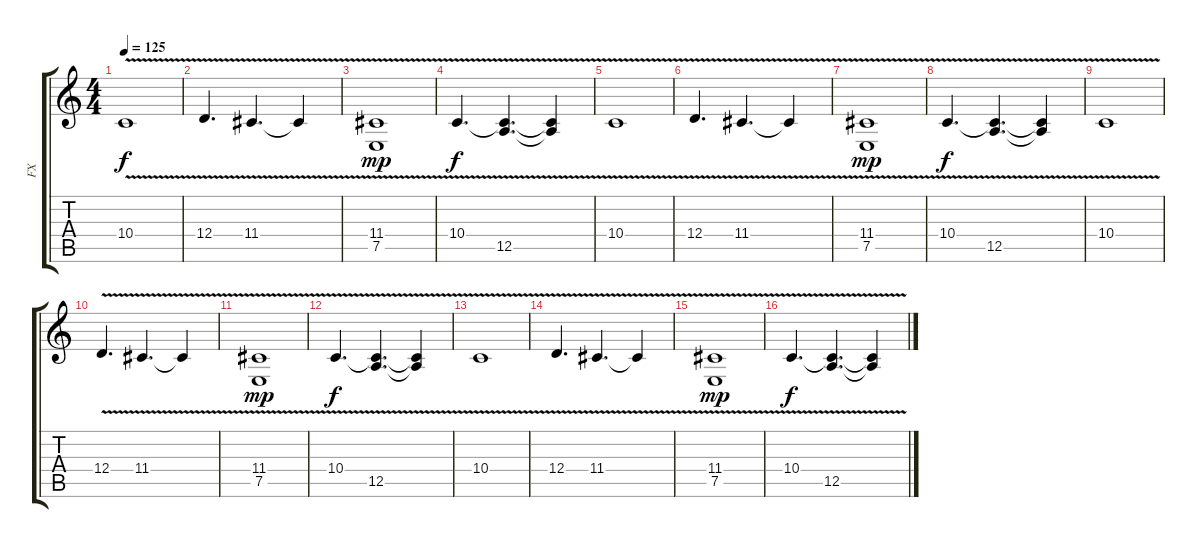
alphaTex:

\track ("FX" "FX") {instrument pad2warm}
\staff {score tabs}
\tuning (E4 B3 G3 D3 A2 E2) {hide}
\ts (4 4)
\tempo 125
\clef g2
\ks c
10.4{v}.1{dy f volume 4} |
12.4{v}.4{d volume 13} 11.4{v}.4{d} 11.4{t}.4 |
(11.4{v} 7.5{v}).1{dy mp} |
10.4{v}.4{d dy f} (10.4{t} 12.5{v}).4{d} (10.4{t} 12.5{t}).4 |
10.4{v}.1{volume 4} |
12.4{v}.4{d volume 13} 11.4{v}.4{d} 11.4{t}.4 |
(11.4{v} 7.5{v}).1{dy mp} |
10.4{v}.4{d dy f} (10.4{t} 12.5{v}).4{d} (10.4{t} 12.5{t}).4 |
10.4{v}.1{volume 4} |
12.4{v}.4{d volume 13} 11.4{v}.4{d} 11.4{t}.4 |
(11.4{v} 7.5{v}).1{dy mp} |
10.4{v}.4{d dy f} (10.4{t} 12.5{v}).4{d} (10.4{t} 12.5{t}).4 |
10.4{v}.1{volume 4} |
12.4{v}.4{d volume 13} 11.4{v}.4{d} 11.4{t}.4 |
(11.4{v} 7.5{v}).1{dy mp} |
10.4{v}.4{d dy f} (10.4{t} 12.5{v}).4{d} (10.4{t} 12.5{t}).4
